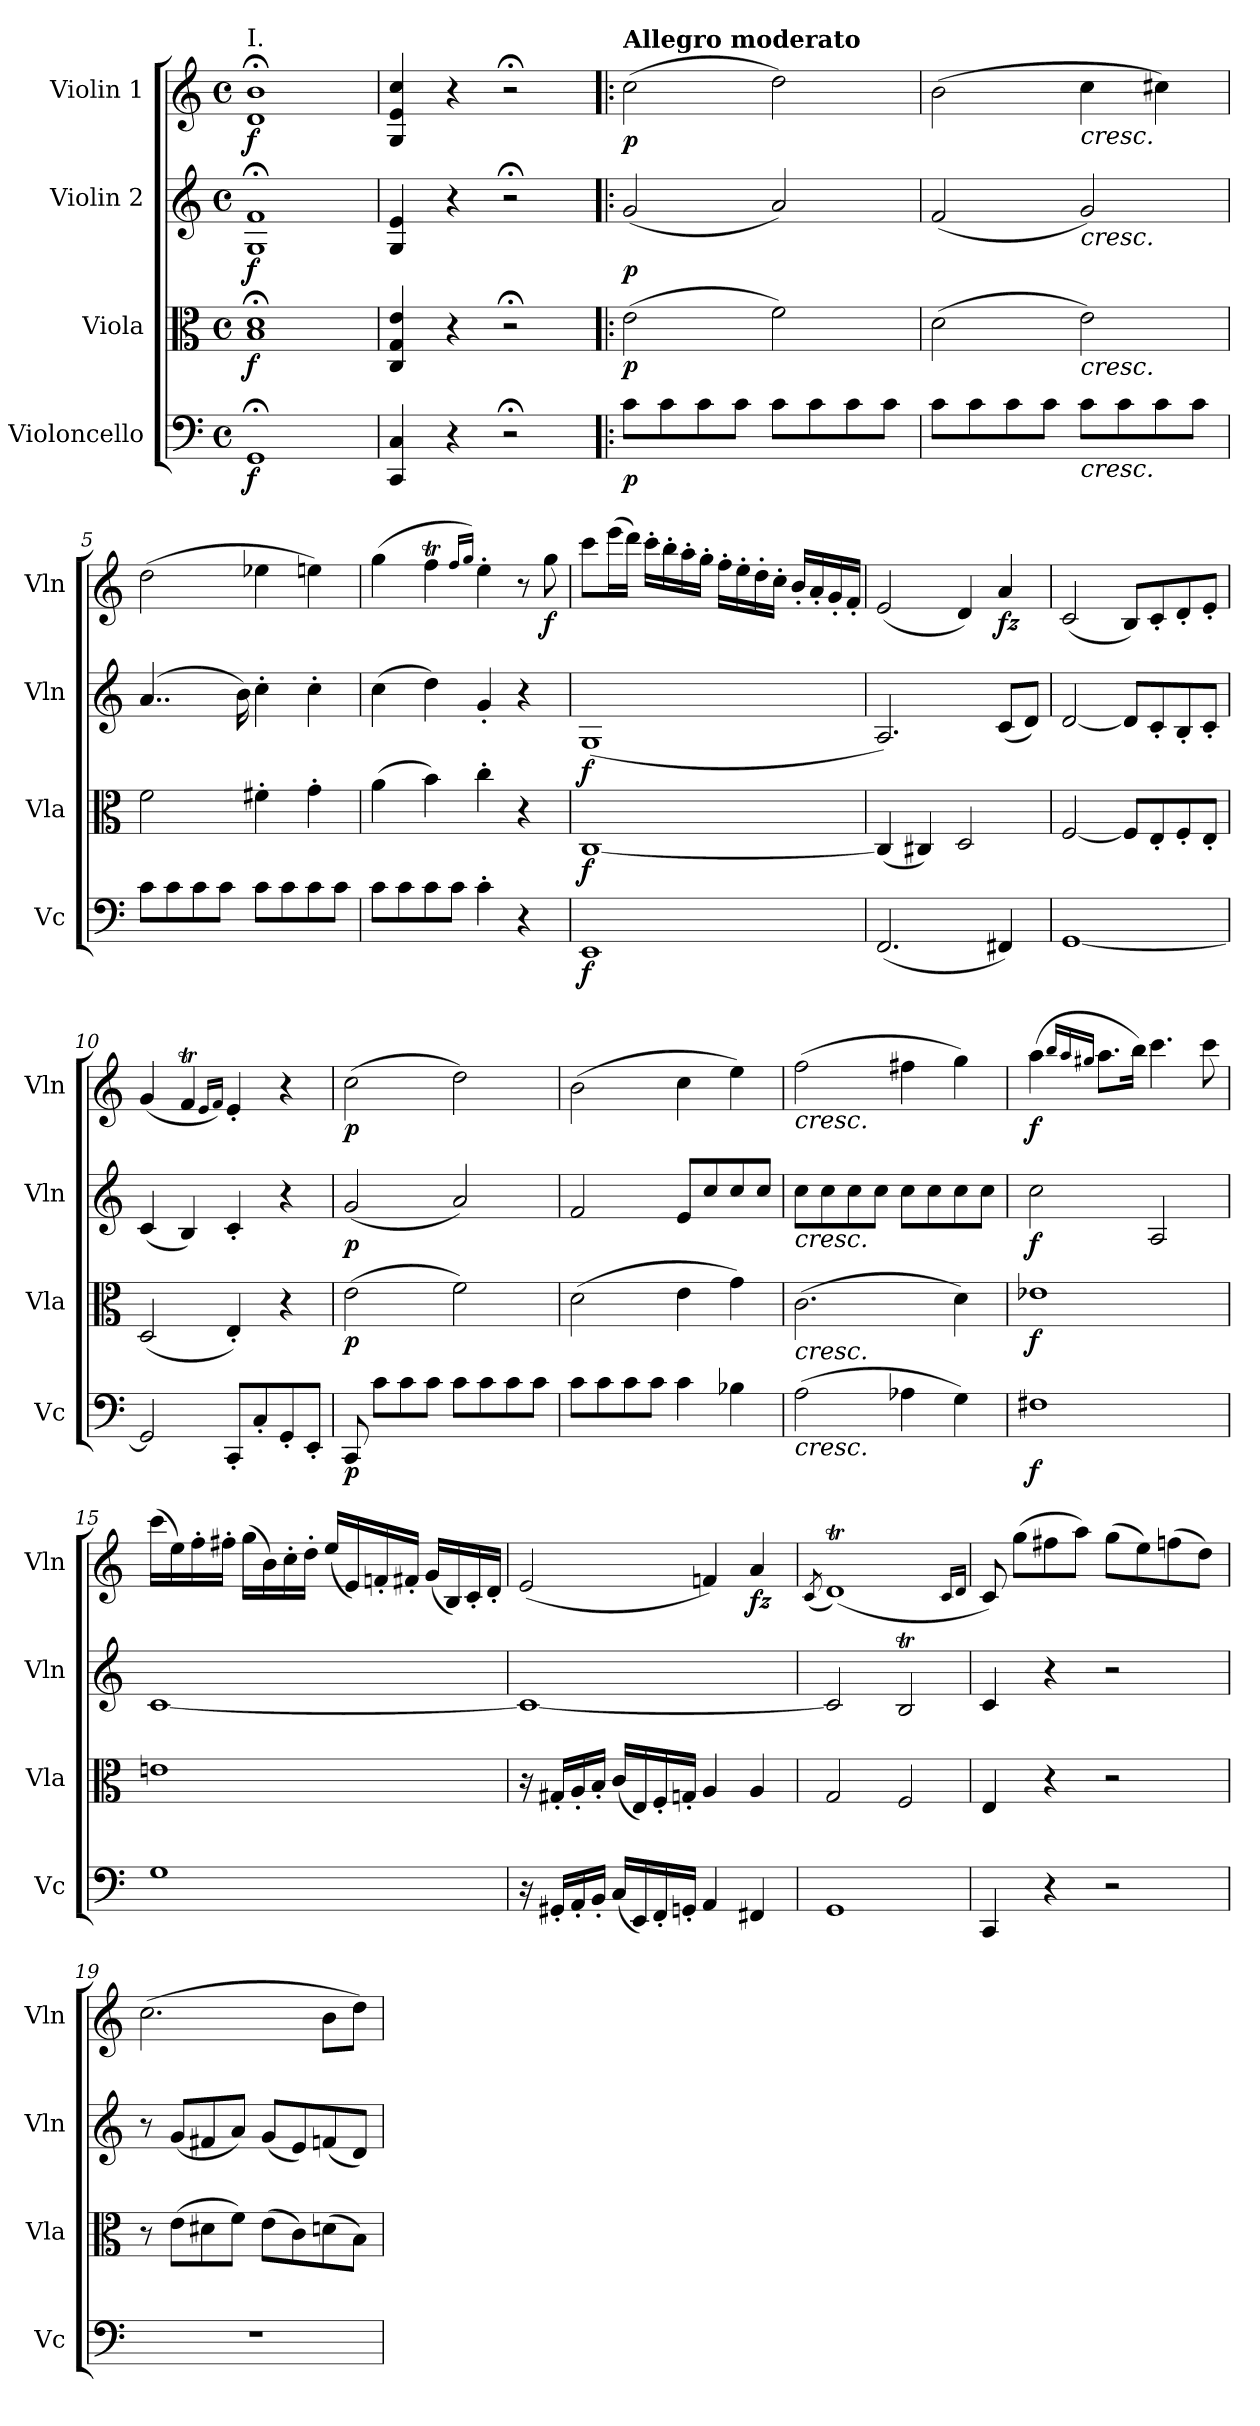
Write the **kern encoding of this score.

**kern	**dynam	**kern	**dynam	**kern	**dynam	**kern	**dynam
*part4	*part4	*part3	*part3	*part2	*part2	*part1	*part1
*staff4	*staff4	*staff3	*staff3	*staff2	*staff2	*staff1	*staff1
*I"Violoncello	*	*I"Viola	*	*I"Violin 2	*	*I"Violin 1	*
*I'Vc	*	*I'Vla	*	*I'Vln	*	*I'Vln	*
*clefF4	*	*clefC3	*	*clefG2	*	*clefG2	*
*k[]	*	*k[]	*	*k[]	*	*k[]	*
*M4/4	*	*M4/4	*	*M4/4	*	*M4/4	*
*met(c)	*	*met(c)	*	*met(c)	*	*met(c)	*
=1	=1	=1	=1	=1	=1	=1	=1
!	!	!	!	!	!	!LO:TX:a:t=I.	!
!	!LO:DY:b	!	!LO:DY:b	!	!LO:DY:b	!	!LO:DY:b
1GG;<	f	1B;< 1d;<	f	1G;< 1f;<	f	1d;< 1b;<	f
=2	=2	=2	=2	=2	=2	=2	=2
4CC/ 4C/	.	4C/ 4G/ 4e/	.	4G/ 4e/	.	4G/ 4e/ 4cc/	.
4r	.	4r	.	4r	.	4r	.
2r;<	.	2r;<	.	2r;<	.	2r;<	.
=3!|:	=3!|:	=3!|:	=3!|:	=3!|:	=3!|:	=3!|:	=3!|:
!	!	!	!	!	!	!LO:TX:a:B:t=Allegro moderato	!
!	!LO:DY:b	!	!LO:DY:b	!	!LO:DY:b	!	!LO:DY:b
8c\L	p	(2e\	p	(2g/	p	(2cc\	p
8c\	.	.	.	.	.	.	.
8c\	.	.	.	.	.	.	.
8c\J	.	.	.	.	.	.	.
8c\L	.	2f\)	.	2a/)	.	2dd\)	.
8c\	.	.	.	.	.	.	.
8c\	.	.	.	.	.	.	.
8c\J	.	.	.	.	.	.	.
=4	=4	=4	=4	=4	=4	=4	=4
8c\L	.	(2d\	.	(2f/	.	(2b\	.
8c\	.	.	.	.	.	.	.
8c\	.	.	.	.	.	.	.
8c\J	.	.	.	.	.	.	.
!	!	!	!	!	!	!LO:TX:b:i:t=cresc.	!
!	!	!	!	!LO:TX:b:i:t=cresc.	!	!	!
!	!	!LO:TX:b:i:t=cresc.	!	!	!	!	!
!LO:TX:b:i:t=cresc.	!	!	!	!	!	!	!
8c\L	.	2e\)	.	2g/)	.	4cc\	.
8c\	.	.	.	.	.	.	.
8c\	.	.	.	.	.	4cc#X\)	.
8c\J	.	.	.	.	.	.	.
=5	=5	=5	=5	=5	=5	=5	=5
8c\L	.	2f\	.	(4..a/	.	(2dd\	.
8c\	.	.	.	.	.	.	.
8c\	.	.	.	.	.	.	.
8c\J	.	.	.	.	.	.	.
.	.	.	.	16b\)	.	.	.
8c\L	.	4f#X'\	.	4cc'\	.	4ee-X\	.
8c\	.	.	.	.	.	.	.
8c\	.	4g'\	.	4cc'\	.	4een\)	.
8c\J	.	.	.	.	.	.	.
!!LO:LB:g=z
=6	=6	=6	=6	=6	=6	=6	=6
8c\L	.	(4a\	.	(4cc\	.	(4gg\	.
8c\	.	.	.	.	.	.	.
8c\	.	4b\)	.	4dd\)	.	4ffT\	.
8c\J	.	.	.	.	.	.	.
.	.	.	.	.	.	16qff/LL	.
.	.	.	.	.	.	16qgg/JJ)	.
4c'\	.	4cc'\	.	4g'/	.	4ee'\	.
4r	.	4r	.	4r	.	8r	.
!	!	!	!	!	!	!	!LO:DY:b
.	.	.	.	.	.	8gg\	f
=7	=7	=7	=7	=7	=7	=7	=7
!	!LO:DY:b	!	!LO:DY:b	!	!LO:DY:b	!	!
1EE	f	[1C	f	(1G	f	8ccc\L	.
.	.	.	.	.	.	(16eee\L	.
.	.	.	.	.	.	16ddd\JJ)	.
.	.	.	.	.	.	16ccc'\LL	.
.	.	.	.	.	.	16bb'\	.
.	.	.	.	.	.	16aa'\	.
.	.	.	.	.	.	16gg'\JJ	.
.	.	.	.	.	.	16ff'\LL	.
.	.	.	.	.	.	16ee'\	.
.	.	.	.	.	.	16dd'\	.
.	.	.	.	.	.	16cc'\JJ	.
.	.	.	.	.	.	16b'/LL	.
.	.	.	.	.	.	16a'/	.
.	.	.	.	.	.	16g'/	.
.	.	.	.	.	.	16f'/JJ	.
=8	=8	=8	=8	=8	=8	=8	=8
(2.FF/	.	(4C/]	.	2.A/)	.	(2e/	.
.	.	4C#X/)	.	.	.	.	.
.	.	2D/	.	.	.	4d/)	.
!	!	!	!	!	!	!	!LO:DY:b
4FF#X/)	.	.	.	(8c/L	.	4a/	fz
.	.	.	.	8d/J)	.	.	.
=9	=9	=9	=9	=9	=9	=9	=9
[1GG	.	[2F/	.	[2d/	.	(2c/	.
.	.	8F/L]	.	8d/L]	.	8B/L)	.
.	.	8E'/	.	8c'/	.	8c'/	.
.	.	8F'/	.	8B'/	.	8d'/	.
.	.	8E'/J	.	8c'/J	.	8e'/J	.
=10	=10	=10	=10	=10	=10	=10	=10
2GG/]	.	(2D/	.	(4c/	.	(4g/	.
.	.	.	.	4B/)	.	4fT/	.
.	.	.	.	.	.	16qe/LL	.
.	.	.	.	.	.	16qf/JJ)	.
8CC'/L	.	4E'/)	.	4c'/	.	4e'/	.
8C'/	.	.	.	.	.	.	.
8GG'/	.	4r	.	4r	.	4r	.
8EE'/J	.	.	.	.	.	.	.
!!LO:LB:g=z
=11	=11	=11	=11	=11	=11	=11	=11
!	!LO:DY:b	!	!LO:DY:b	!	!LO:DY:b	!	!LO:DY:b
8CC/	p	(2e\	p	(2g/	p	(2cc\	p
8c\L	.	.	.	.	.	.	.
8c\	.	.	.	.	.	.	.
8c\J	.	.	.	.	.	.	.
8c\L	.	2f\)	.	2a/)	.	2dd\)	.
8c\	.	.	.	.	.	.	.
8c\	.	.	.	.	.	.	.
8c\J	.	.	.	.	.	.	.
=12	=12	=12	=12	=12	=12	=12	=12
8c\L	.	(2d\	.	2f/	.	(2b\	.
8c\	.	.	.	.	.	.	.
8c\	.	.	.	.	.	.	.
8c\J	.	.	.	.	.	.	.
4c\	.	4e\	.	8e/L	.	4cc\	.
.	.	.	.	8cc/	.	.	.
4B-X\	.	4g\)	.	8cc/	.	4ee\)	.
.	.	.	.	8cc/J	.	.	.
=13	=13	=13	=13	=13	=13	=13	=13
!	!	!	!	!	!	!LO:TX:b:i:t=cresc.	!
!	!	!	!	!LO:TX:b:i:t=cresc.	!	!	!
!	!	!LO:TX:b:i:t=cresc.	!	!	!	!	!
!LO:TX:b:i:t=cresc.	!	!	!	!	!	!	!
(2A\	.	(2.c\	.	8cc\L	.	(2ff\	.
.	.	.	.	8cc\	.	.	.
.	.	.	.	8cc\	.	.	.
.	.	.	.	8cc\J	.	.	.
4A-X\	.	.	.	8cc\L	.	4ff#X\	.
.	.	.	.	8cc\	.	.	.
4G\)	.	4d\)	.	8cc\	.	4gg\)	.
.	.	.	.	8cc\J	.	.	.
=14	=14	=14	=14	=14	=14	=14	=14
!	!LO:DY:b	!	!LO:DY:b	!	!LO:DY:b	!	!LO:DY:b
1F#X	f	1e-X	f	2cc\	f	(4aa\	f
.	.	.	.	.	.	16qbb/LL	.
.	.	.	.	.	.	16qaa/	.
.	.	.	.	.	.	16qgg#X/JJ	.
.	.	.	.	.	.	8.aa\L	.
.	.	.	.	.	.	16bb\Jk)	.
.	.	.	.	2A/	.	4.ccc\	.
.	.	.	.	.	.	8ccc\	.
!!LO:LB:g=z
=15	=15	=15	=15	=15	=15	=15	=15
1G	.	1en	.	[1c	.	(16ccc\LL	.
.	.	.	.	.	.	16ee\)	.
.	.	.	.	.	.	16ff'\	.
.	.	.	.	.	.	16ff#X'\JJ	.
.	.	.	.	.	.	(16gg\LL	.
.	.	.	.	.	.	16b\)	.
.	.	.	.	.	.	16cc'\	.
.	.	.	.	.	.	16dd'\JJ	.
.	.	.	.	.	.	(16ee/LL	.
.	.	.	.	.	.	16e/)	.
.	.	.	.	.	.	16fn'/	.
.	.	.	.	.	.	16f#X'/JJ	.
.	.	.	.	.	.	(16g/LL	.
.	.	.	.	.	.	16B/)	.
.	.	.	.	.	.	16c'/	.
.	.	.	.	.	.	16d'/JJ	.
!!LO:PB:g=z
=16	=16	=16	=16	=16	=16	=16	=16
16r	.	16r	.	1c_	.	(2e/	.
16GG#X'/LL	.	16G#X'/LL	.	.	.	.	.
16AA'/	.	16A'/	.	.	.	.	.
16BB'/JJ	.	16B'/JJ	.	.	.	.	.
(16C/LL	.	(16c/LL	.	.	.	.	.
16EE/)	.	16E/)	.	.	.	.	.
16FF'/	.	16F'/	.	.	.	.	.
16GGn'/JJ	.	16Gn'/JJ	.	.	.	.	.
4AA/	.	4A/	.	.	.	4fn/)	.
!	!	!	!	!	!	!	!LO:DY:b
4FF#X/	.	4A/	.	.	.	4a/	fz
=17	=17	=17	=17	=17	=17	=17	=17
.	.	.	.	.	.	(8qc/	.
1GG	.	2G/	.	2c/]	.	(1dT)	.
.	.	2F/	.	2Bt/	.	.	.
.	.	.	.	.	.	16qc/LL	.
.	.	.	.	.	.	16qd/JJ	.
=18	=18	=18	=18	=18	=18	=18	=18
4CC/	.	4E/	.	4c/	.	8c/)	.
!	!	!	!	!	!	!	!LO:DY:b
!	!	!	!	!	!	!	!LO:DY:n=1:b
.	.	.	.	.	.	(8gg\L	mf other-dynamics
4r	.	4r	.	4r	.	8ff#X\	.
.	.	.	.	.	.	8aa\J)	.
2r	.	2r	.	2r	.	(8gg\L	.
.	.	.	.	.	.	8ee\)	.
.	.	.	.	.	.	(8ffn\	.
.	.	.	.	.	.	8dd\J)	.
=19	=19	=19	=19	=19	=19	=19	=19
1r	.	8r	.	8r	.	(2.cc\	.
!	!	!	!LO:DY:b	!	!	!	!
!	!	!	!LO:DY:n=1:b	!	!LO:DY:b	!	!
!	!	!	!	!	!LO:DY:n=1:b	!	!
.	.	(8e\L	mf other-dynamics	(8g/L	mf other-dynamics	.	.
.	.	8d#X\	.	8f#X/	.	.	.
.	.	8f\J)	.	8a/J)	.	.	.
.	.	(8e\L	.	(8g/L	.	.	.
.	.	8c\)	.	8e/)	.	.	.
.	.	(8dn\	.	(8fn/	.	8b\L	.
.	.	8B\J)	.	8d/J)	.	8dd\J)	.
=	=	=	=	=	=	=	=
*-	*-	*-	*-	*-	*-	*-	*-
